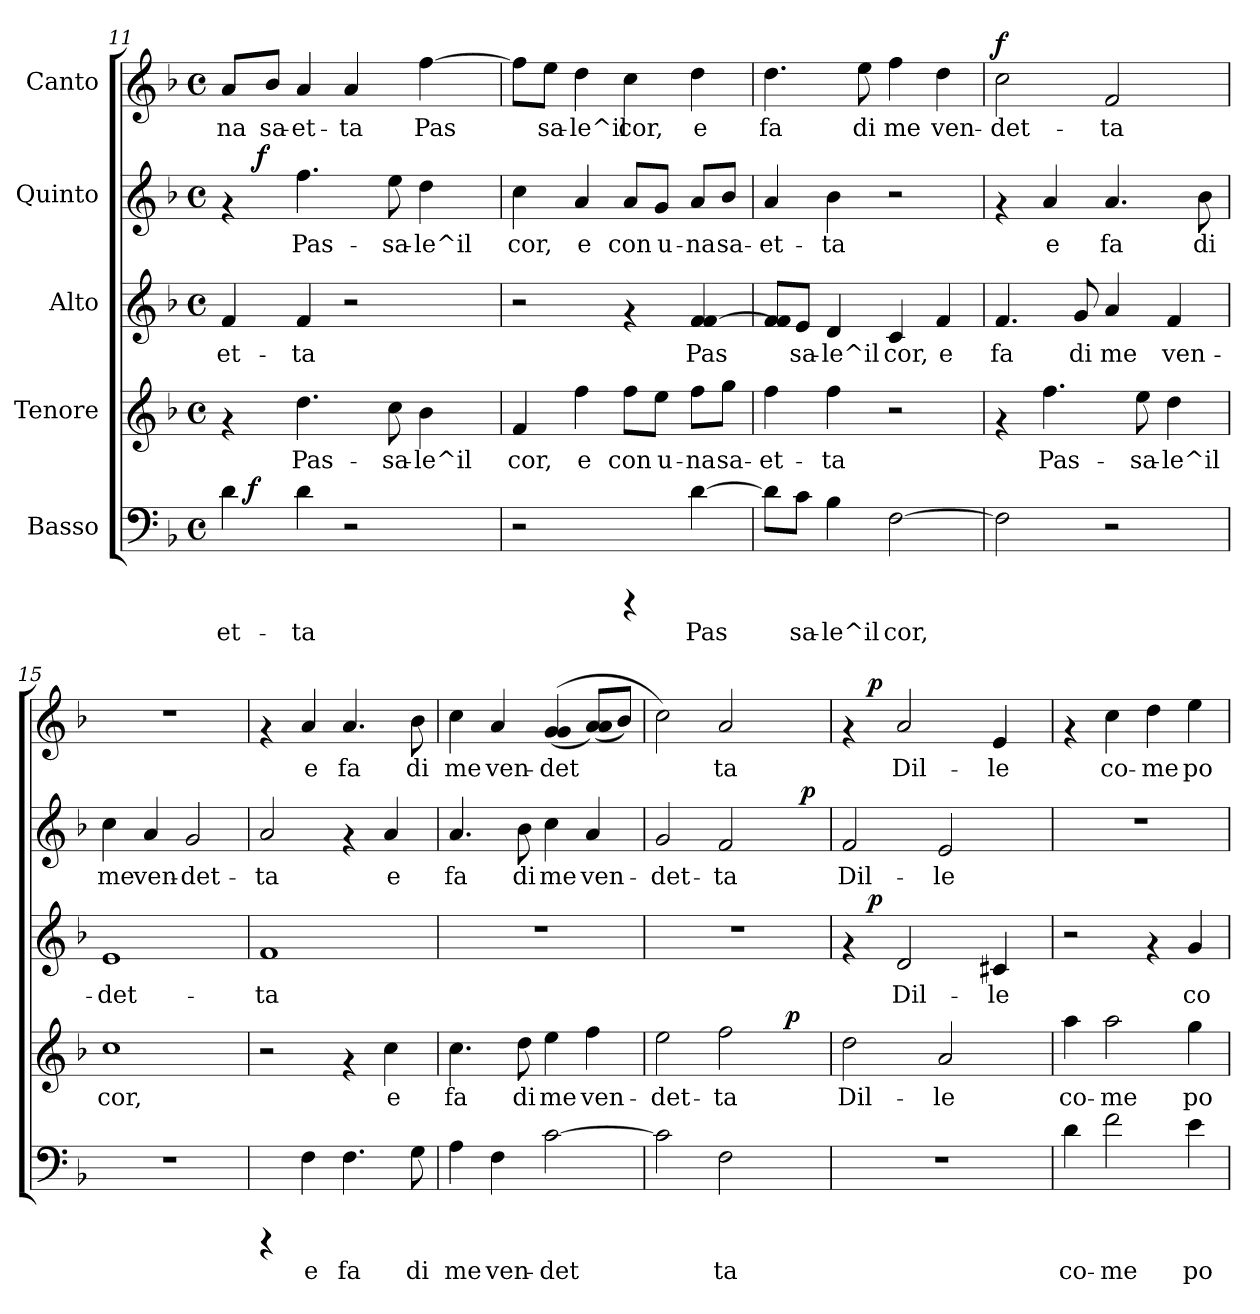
**kern	**text	**dynam	**kern	**text	**dynam	**kern	**text	**dynam	**kern	**text	**dynam	**kern	**text	**dynam
*part5	*part5	*part5	*part4	*part4	*part4	*part3	*part3	*part3	*part2	*part2	*part2	*part1	*part1	*part1
*staff5	*staff5	*staff5	*staff4	*staff4	*staff4	*staff3	*staff3	*staff3	*staff2	*staff2	*staff2	*staff1	*staff1	*staff1
*I"Basso	*	*	*I"Tenore	*	*	*I"Alto	*	*	*I"Quinto	*	*	*I"Canto	*	*
*clefF4	*	*	*clefG2	*	*	*clefG2	*	*	*clefG2	*	*	*clefG2	*	*
*k[b-]	*	*	*k[b-]	*	*	*k[b-]	*	*	*k[b-]	*	*	*k[b-]	*	*
*F:	*	*	*F:	*	*	*F:	*	*	*F:	*	*	*F:	*	*
*M4/4	*	*	*M4/4	*	*	*M4/4	*	*	*M4/4	*	*	*M4/4	*	*
*met(c)	*	*	*met(c)	*	*	*met(c)	*	*	*met(c)	*	*	*met(c)	*	*
=11	=11	=11	=11	=11	=11	=11	=11	=11	=11	=11	=11	=11	=11	=11
!	!LO:LY:b:cj	!	!	!	!	!	!LO:LY:b	!	!	!	!	!	!LO:LY:b:cj	!
*^	*	*	*	*	*	*	*	*	*^	*	*	*	*	*
4d\	16.ryy	-et-	.	4rf	.	.	4f/	-et-	.	4rf	16..ryy	.	.	8a/L	-na	.
!	!	!	!LO:DY:a	!	!	!	!	!	!	!	!	!	!	!	!	!
.	2ryy	.	f	.	.	.	.	.	.	.	.	.	.	.	.	.
!	!	!	!	!	!	!	!	!	!	!	!	!	!LO:DY:b	!	!	!
.	.	.	.	.	.	.	.	.	.	.	2ryy	.	f	.	.	.
!	!	!	!	!	!	!	!	!	!	!	!	!	!	!	!LO:LY:b:cj	!
.	.	.	.	.	.	.	.	.	.	.	.	.	.	8b-/J	sa-	.
!	!	!LO:LY:b:cj	!	!	!LO:LY:b:cj	!	!	!LO:LY:b	!	!	!	!LO:LY:b	!	!	!LO:LY:b:cj	!
4d\	.	-ta	.	4.dd\	Pas-	.	4f/	-ta	.	4.ff\	.	Pas-	.	4a/	-et-	.
!	!	!	!	!	!	!	!	!	!	!	!	!	!	!	!LO:LY:b:cj	!
2r	.	.	.	.	.	.	2r	.	.	.	.	.	.	4a/	-ta	.
.	4ryy	.	.	.	.	.	.	.	.	.	.	.	.	.	.	.
.	.	.	.	.	.	.	.	.	.	.	4ryy	.	.	.	.	.
!	!	!	!	!	!LO:LY:b:cj	!	!	!	!	!	!	!LO:LY:b	!	!	!	!
.	.	.	.	8cc\	-sa-	.	.	.	.	8ee\	.	-sa-	.	.	.	.
!	!	!	!	!	!LO:LY:b:cj	!	!	!	!	!	!	!LO:LY:b	!	!	!LO:LY:b:cj	!
.	.	.	.	4b-\	-le^il	.	.	.	.	4dd\	.	-le^il	.	[>4ff\	Pas-	.
.	8ryy	.	.	.	.	.	.	.	.	.	.	.	.	.	.	.
.	.	.	.	.	.	.	.	.	.	.	8ryy	.	.	.	.	.
.	32ryy	.	.	.	.	.	.	.	.	.	.	.	.	.	.	.
.	.	.	.	.	.	.	.	.	.	.	64ryy	.	.	.	.	.
=12!	=12!	=12!	=12!	=12!	=12!	=12!	=12!	=12!	=12!	=12!	=12!	=12!	=12!	=12!	=12!	=12!
!	!	!	!	!	!LO:LY:b:cj	!	!	!	!	!	!	!LO:LY:b	!	!	!LO:LY:b:cj	!
*v	*v	*	*	*	*	*	*	*	*	*v	*v	*	*	*	*	*
2r	.	.	4f/	cor,	.	2r	.	.	4cc\	cor,	.	8ff\L]	--	.
!	!	!	!	!	!	!	!	!	!	!	!	!	!LO:LY:b:cj	!
.	.	.	.	.	.	.	.	.	.	.	.	8ee\J	-sa-	.
!	!	!	!	!LO:LY:b:cj	!	!	!	!	!	!LO:LY:b	!	!	!LO:LY:b:cj	!
.	.	.	4ff\	e	.	.	.	.	4a/	e	.	4dd\	-le^il	.
!	!	!	!	!LO:LY:b:cj	!	!	!	!	!	!LO:LY:b	!	!	!LO:LY:b:cj	!
4rCCC	.	.	8ff\L	con	.	4rf	.	.	8a/L	con	.	4cc\	cor,	.
!	!	!	!	!LO:LY:b:cj	!	!	!	!	!	!LO:LY:b	!	!	!	!
.	.	.	8ee\J	u-	.	.	.	.	8g/J	u-	.	.	.	.
!	!LO:LY:b:cj	!	!	!LO:LY:b:cj	!	!	!LO:LY:b	!	!	!LO:LY:b	!	!	!LO:LY:b:cj	!
[<4d\	Pas-	.	8ff\L	-na	.	4f/ [<4f/	Pas-	.	8a/L	-na	.	4dd\	e	.
!	!	!	!	!LO:LY:b:cj	!	!	!	!	!	!LO:LY:b	!	!	!	!
.	.	.	8gg\J	sa-	.	.	.	.	8b-/J	sa-	.	.	.	.
!!LO:LB:g=z
=13!	=13!	=13!	=13!	=13!	=13!	=13!	=13!	=13!	=13!	=13!	=13!	=13!	=13!	=13!
!	!LO:LY:b:cj	!	!	!LO:LY:b:cj	!	!	!LO:LY:b	!	!	!LO:LY:b	!	!	!LO:LY:b:cj	!
8d\L]	--	.	4ff\	-et-	.	8f/ 8f]/L	--	.	4a/	-et-	.	4.dd>\	fa	.
!	!LO:LY:b:cj	!	!	!	!	!	!LO:LY:b	!	!	!	!	!	!	!
8c\J	-sa-	.	.	.	.	8e/J	-sa-	.	.	.	.	.	.	.
!	!LO:LY:b:cj	!	!	!LO:LY:b:cj	!	!	!LO:LY:b	!	!	!LO:LY:b	!	!	!	!
4B-\	-le^il	.	4ff\	-ta	.	4d/	-le^il	.	4b-\	-ta	.	.	.	.
!	!	!	!	!	!	!	!	!	!	!	!	!	!LO:LY:b:cj	!
.	.	.	.	.	.	.	.	.	.	.	.	8ee\	di	.
!	!LO:LY:b:cj	!	!	!	!	!	!LO:LY:b	!	!	!	!	!	!LO:LY:b:cj	!
[>2F\	cor,	.	2r	.	.	4c/	cor,	.	2r	.	.	4ff\	me	.
!	!	!	!	!	!	!	!LO:LY:b	!	!	!	!	!	!LO:LY:b:cj	!
.	.	.	.	.	.	4f/	e	.	.	.	.	4dd\	ven-	.
=14!	=14!	=14!	=14!	=14!	=14!	=14!	=14!	=14!	=14!	=14!	=14!	=14!	=14!	=14!
!	!LO:LY:b:cj	!	!	!	!	!	!LO:LY:b	!	!	!	!	!	!LO:LY:b:cj	!LO:DY:a
2F\]	.	.	4rf	.	.	4.f/	fa	.	4rf	.	.	2cc\	-det-	f
!	!	!	!	!LO:LY:b:cj	!	!	!	!	!	!LO:LY:b	!	!	!	!
.	.	.	4.ff\	Pas-	.	.	.	.	4a/	e	.	.	.	.
!	!	!	!	!	!	!	!LO:LY:b	!	!	!	!	!	!	!
.	.	.	.	.	.	8g/	di	.	.	.	.	.	.	.
!	!	!	!	!	!	!	!LO:LY:b	!	!	!LO:LY:b	!	!	!LO:LY:b:cj	!
2r	.	.	.	.	.	4a/	me	.	4.a/	fa	.	2f/	-ta	.
!	!	!	!	!LO:LY:b:cj	!	!	!	!	!	!	!	!	!	!
.	.	.	8ee\	-sa-	.	.	.	.	.	.	.	.	.	.
!	!	!	!	!LO:LY:b:cj	!	!	!LO:LY:b	!	!	!	!	!	!	!
.	.	.	4dd\	-le^il	.	4f/	ven-	.	.	.	.	.	.	.
!	!	!	!	!	!	!	!	!	!	!LO:LY:b	!	!	!	!
.	.	.	.	.	.	.	.	.	8b-\	di	.	.	.	.
=15!	=15!	=15!	=15!	=15!	=15!	=15!	=15!	=15!	=15!	=15!	=15!	=15!	=15!	=15!
!	!	!	!	!LO:LY:b:cj	!	!	!LO:LY:b	!	!	!LO:LY:b	!	!	!	!
1r	.	.	1cc	cor,	.	1e	-det-	.	4cc\	me	.	1r	.	.
!	!	!	!	!	!	!	!	!	!	!LO:LY:b	!	!	!	!
.	.	.	.	.	.	.	.	.	4a/	ven-	.	.	.	.
!	!	!	!	!	!	!	!	!	!	!LO:LY:b	!	!	!	!
.	.	.	.	.	.	.	.	.	2g/	-det-	.	.	.	.
=16!	=16!	=16!	=16!	=16!	=16!	=16!	=16!	=16!	=16!	=16!	=16!	=16!	=16!	=16!
!	!	!	!	!	!	!	!LO:LY:b	!	!	!LO:LY:b	!	!	!	!
4rCCC	.	.	2r	.	.	1f	-ta	.	2a/	-ta	.	4rf	.	.
!	!LO:LY:b:cj	!	!	!	!	!	!	!	!	!	!	!	!LO:LY:b:cj	!
4F\	e	.	.	.	.	.	.	.	.	.	.	4a/	e	.
!	!LO:LY:b:cj	!	!	!	!	!	!	!	!	!	!	!	!LO:LY:b:cj	!
4.F\	fa	.	4rf	.	.	.	.	.	4rf	.	.	4.a/	fa	.
!	!	!	!	!LO:LY:b:cj	!	!	!	!	!	!LO:LY:b	!	!	!	!
.	.	.	4cc\	e	.	.	.	.	4a/	e	.	.	.	.
!	!LO:LY:b:cj	!	!	!	!	!	!	!	!	!	!	!	!LO:LY:b:cj	!
8G\	di	.	.	.	.	.	.	.	.	.	.	8b-\	di	.
!!LO:PB:g=z
=17!	=17!	=17!	=17!	=17!	=17!	=17!	=17!	=17!	=17!	=17!	=17!	=17!	=17!	=17!
!	!LO:LY:b:cj	!	!	!LO:LY:b:cj	!	!	!	!	!	!LO:LY:b	!	!	!LO:LY:b:cj	!
4A\	me	.	4.cc\	fa	.	1r	.	.	4.a/	fa	.	4cc>\	me	.
!	!LO:LY:b:cj	!	!	!	!	!	!	!	!	!	!	!	!LO:LY:b:cj	!
4F\	ven-	.	.	.	.	.	.	.	.	.	.	4a/	ven-	.
!	!	!	!	!LO:LY:b:cj	!	!	!	!	!	!LO:LY:b	!	!	!	!
.	.	.	8dd\	di	.	.	.	.	8b-\	di	.	.	.	.
!	!LO:LY:b:cj	!	!	!LO:LY:b:cj	!	!	!	!	!	!LO:LY:b	!	!	!LO:LY:b:cj	!
[>2c\	-det-	.	4ee\	me	.	.	.	.	4cc\	me	.	(>(>4g/ 4g/	-det-	.
!	!	!	!	!LO:LY:b:cj	!	!	!	!	!	!LO:LY:b	!	!	!LO:LY:b:cj	!
.	.	.	4ff\	ven-	.	.	.	.	4a/	ven-	.	(>8a/ 8a/L)	--	.
!	!	!	!	!	!	!	!	!	!	!	!	!	!LO:LY:b:cj	!
.	.	.	.	.	.	.	.	.	.	.	.	8b-/J)	--	.
=18!	=18!	=18!	=18!	=18!	=18!	=18!	=18!	=18!	=18!	=18!	=18!	=18!	=18!	=18!
!	!LO:LY:b:cj	!	!	!LO:LY:b:cj	!	!	!	!	!	!LO:LY:b	!	!	!LO:LY:b:cj	!
*	*	*	*^	*	*	*	*	*	*^	*	*	*	*	*
2c\]	--	.	2ee\	2ryy	-det-	.	1r	.	.	2g/	2ryy	-det-	.	2cc\)	--	.
!	!LO:LY:b:cj	!	!	!	!LO:LY:b:cj	!	!	!	!	!	!	!LO:LY:b	!	!	!LO:LY:b:cj	!
2F\	-ta	.	2ff\	4ryy	-ta	.	.	.	.	2f/	4ryy	-ta	.	2a/	-ta	.
.	.	.	.	16..ryy	.	.	.	.	.	.	8ryy	.	.	.	.	.
!	!	!	!	!	!	!LO:DY:b	!	!	!	!	!	!	!	!	!	!
.	.	.	.	8ryy	.	p	.	.	.	.	.	.	.	.	.	.
.	.	.	.	.	.	.	.	.	.	.	64ryy	.	.	.	.	.
!	!	!	!	!	!	!	!	!	!	!	!	!	!LO:DY:b	!	!	!
.	.	.	.	.	.	.	.	.	.	.	16..ryy	.	p	.	.	.
.	.	.	.	64ryy	.	.	.	.	.	.	.	.	.	.	.	.
=19!	=19!	=19!	=19!	=19!	=19!	=19!	=19!	=19!	=19!	=19!	=19!	=19!	=19!	=19!	=19!	=19!
!	!	!	!	!	!LO:LY:b:cj	!	!	!	!	!	!	!LO:LY:b	!	!	!	!
*	*	*	*v	*v	*	*	*^	*	*	*v	*v	*	*	*^	*	*
1r	.	.	2dd\	Dil-	.	4rf	16..ryy	.	.	2f/	Dil-	.	4rf	16..ryy	.	.
!	!	!	!	!	!	!	!	!	!LO:DY:b	!	!	!	!	!	!	!LO:DY:b
.	.	.	.	.	.	.	2ryy	.	p	.	.	.	.	2ryy	.	p
!	!	!	!	!	!	!	!	!LO:LY:b	!	!	!	!	!	!	!LO:LY:b:cj	!
.	.	.	.	.	.	2d/	.	Dil-	.	.	.	.	2a/	.	Dil-	.
!	!	!	!	!LO:LY:b:cj	!	!	!	!	!	!	!LO:LY:b	!	!	!	!	!
.	.	.	2a/	-le	.	.	.	.	.	2e/	-le	.	.	.	.	.
.	.	.	.	.	.	.	4ryy	.	.	.	.	.	.	4ryy	.	.
!	!	!	!	!	!	!	!	!LO:LY:b	!	!	!	!	!	!	!LO:LY:b:cj	!
.	.	.	.	.	.	4c#X/	.	-le	.	.	.	.	4e/	.	-le	.
.	.	.	.	.	.	.	8ryy	.	.	.	.	.	.	8ryy	.	.
.	.	.	.	.	.	.	64ryy	.	.	.	.	.	.	64ryy	.	.
=20!	=20!	=20!	=20!	=20!	=20!	=20!	=20!	=20!	=20!	=20!	=20!	=20!	=20!	=20!	=20!	=20!
!	!LO:LY:b:cj	!	!	!LO:LY:b:cj	!	!	!	!	!	!	!	!	!	!	!	!
*	*	*	*	*	*	*v	*v	*	*	*	*	*	*v	*v	*	*
4d\	co-	.	4aa\	co-	.	2r	.	.	1r	.	.	4rf	.	.
!	!LO:LY:b:cj	!	!	!LO:LY:b:cj	!	!	!	!	!	!	!	!	!LO:LY:b:cj	!
2f\	-me	.	2aa\	-me	.	.	.	.	.	.	.	4cc\	co-	.
!	!	!	!	!	!	!	!	!	!	!	!	!	!LO:LY:b:cj	!
.	.	.	.	.	.	4rf	.	.	.	.	.	4dd\	-me	.
!	!LO:LY:b:cj	!	!	!LO:LY:b:cj	!	!	!LO:LY:b	!	!	!	!	!	!LO:LY:b:cj	!
4e\	po-	.	4gg\	po-	.	4g/	co-	.	.	.	.	4ee\	po-	.
=!	=!	=!	=!	=!	=!	=!	=!	=!	=!	=!	=!	=!	=!	=!
*-	*-	*-	*-	*-	*-	*-	*-	*-	*-	*-	*-	*-	*-	*-
